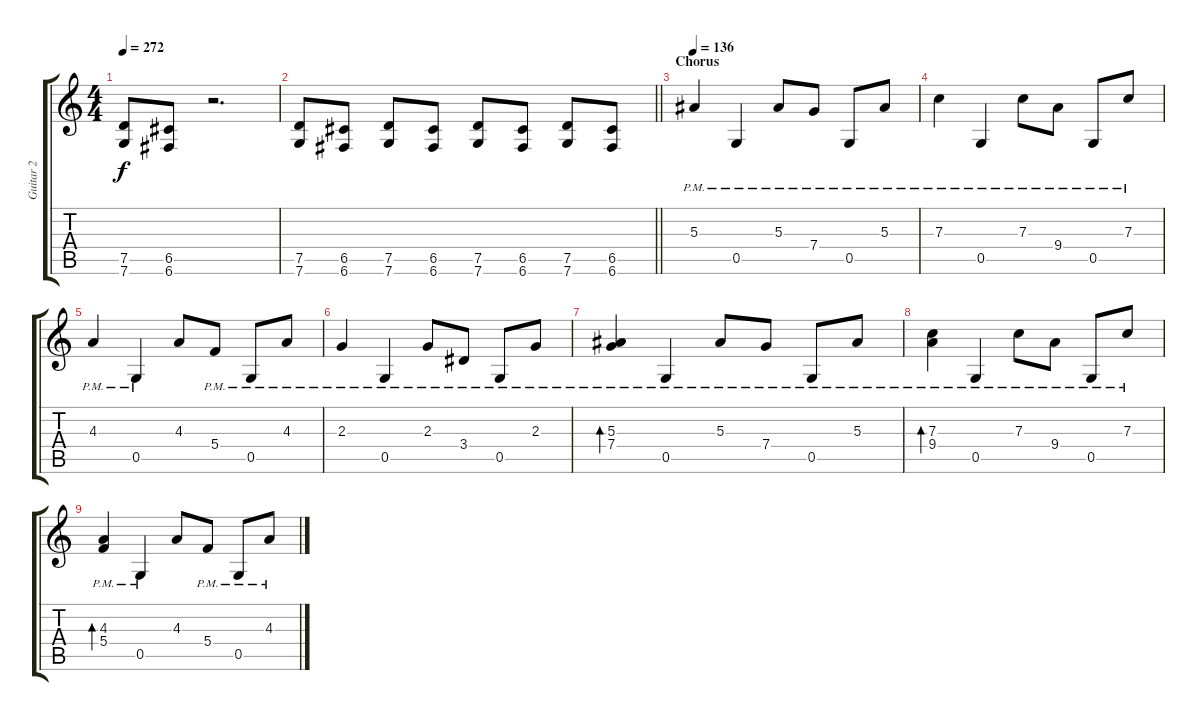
\track ("Guitar 2" "Guitar 2") {instrument overdrivenguitar}
\staff {score tabs}
\tuning (D4 A3 F3 C3 G2 C2) {hide}
\ts (4 4)
\tempo 272
\clef g2
\ks c
(7.5 7.6).8{dy f} (6.5 6.6).8 r.2{d} |
\barLineRight lightlight
(7.5 7.6).8 (6.5 6.6).8 (7.5 7.6).8 (6.5 6.6).8 (7.5 7.6).8 (6.5 6.6).8 (7.5 7.6).8 (6.5 6.6).8 |
\section ("" "Chorus")
\tempo 136
5.3{pm}.4 0.5{pm}.4 5.3{pm}.8 7.4{pm}.8 0.5{pm}.8 5.3{pm}.8 |
7.3{pm}.4 0.5{pm}.4 7.3{pm}.8 9.4{pm}.8 0.5{pm}.8 7.3{pm}.8 |
4.3{pm}.4 0.5{pm}.4 4.3.8 5.4{pm}.8 0.5{pm}.8 4.3{pm}.8 |
2.3{pm}.4 0.5{pm}.4 2.3{pm}.8 3.4{pm}.8 0.5{pm}.8 2.3{pm}.8 |
(5.3{pm} 7.4{pm}).4{bd 240} 0.5{pm}.4 5.3{pm}.8 7.4{pm}.8 0.5{pm}.8 5.3{pm}.8 |
(7.3{pm} 9.4{pm}).4{bd 240} 0.5{pm}.4 7.3{pm}.8 9.4{pm}.8 0.5{pm}.8 7.3{pm}.8 |
(4.3{pm} 5.4{pm}).4{bd 120} 0.5{pm}.4 4.3.8 5.4{pm}.8 0.5{pm}.8 4.3{pm}.8
